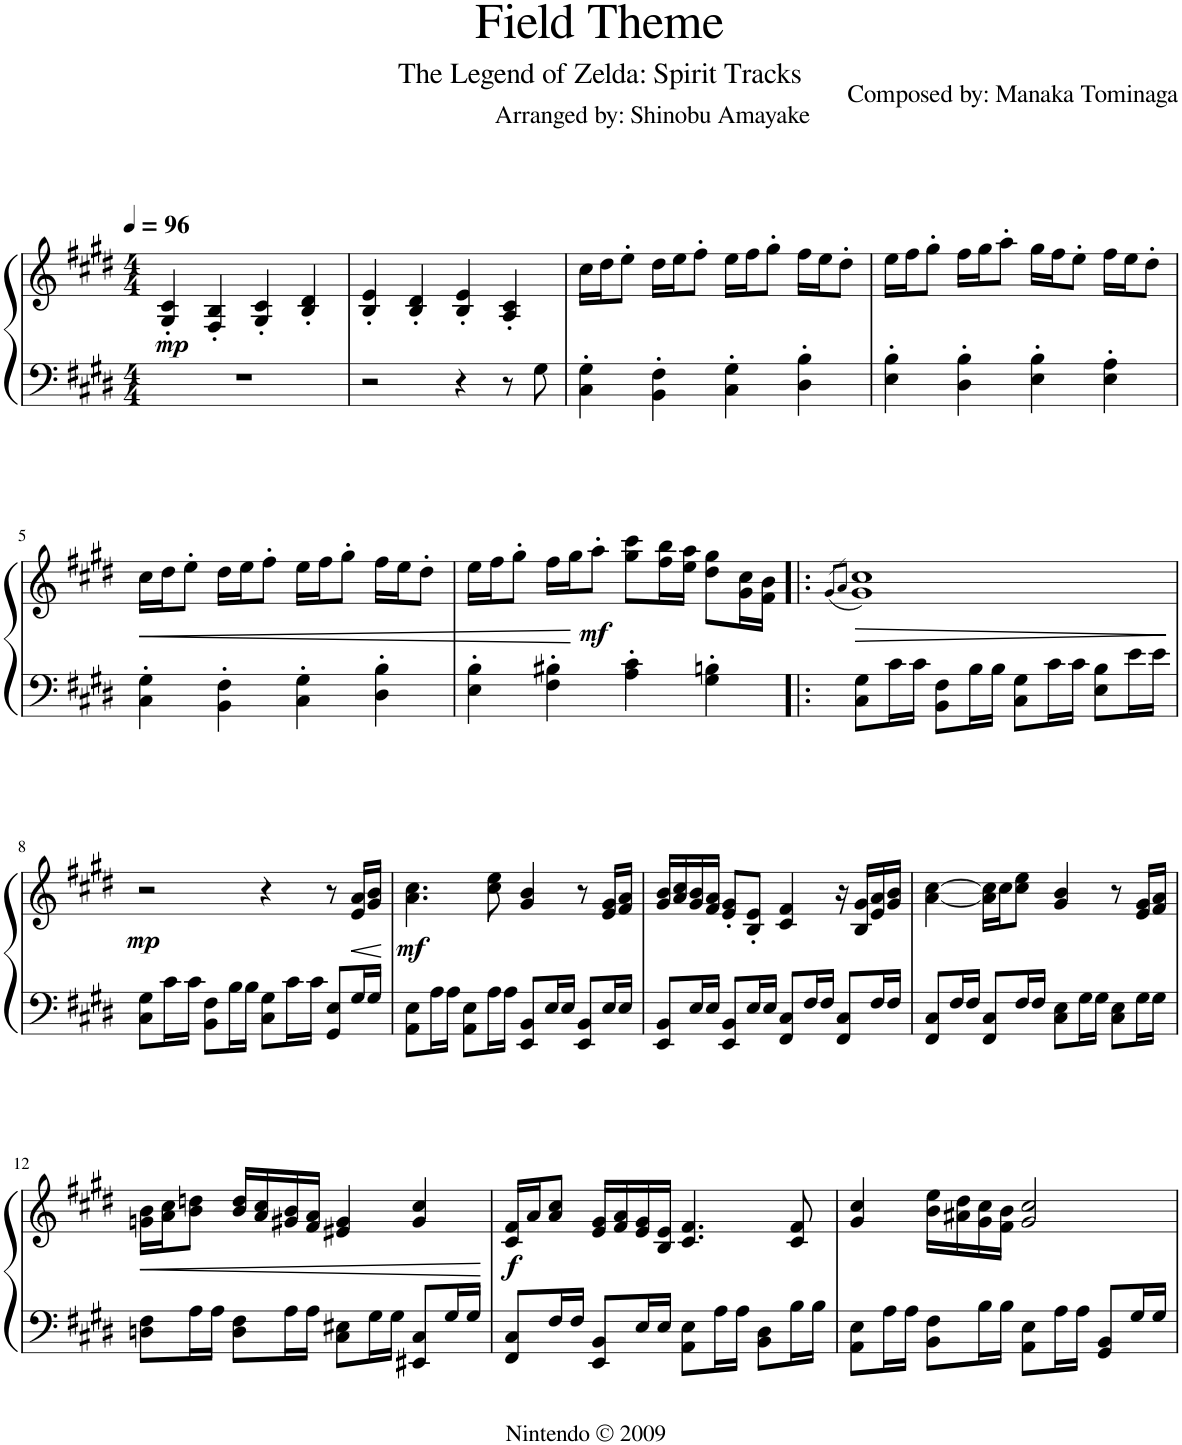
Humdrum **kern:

**kern	**kern	**dynam
*part1	*part1	*part1
*staff2	*staff1	*staff1/2
*I"Piano	*	*
*I'Pno.	*	*
*clefF4	*clefG2	*
*k[f#c#g#d#]	*k[f#c#g#d#]	*
*M4/4	*M4/4	*
*MM96	*MM96	*
=1	=1	=1
!	!	!LO:DY:b
1r	4G#/' 4c#/'	mp
.	4F#/' 4B/'	.
.	4G#/' 4c#/'	.
.	4B/' 4d#/'	.
=2	=2	=2
2r	4B/' 4e/'	.
.	4B/' 4d#/'	.
4r	4B/' 4e/'	.
8r	4A/' 4c#/'	.
8G#\	.	.
=3	=3	=3
4C#\' 4G#\'	16cc#\LL	.
.	16dd#\J	.
.	8ee'\J	.
4BB\' 4F#\'	16dd#\LL	.
.	16ee\J	.
.	8ff#'\J	.
4C#\' 4G#\'	16ee\LL	.
.	16ff#\J	.
.	8gg#'\J	.
4D#\' 4B\'	16ff#\LL	.
.	16ee\J	.
.	8dd#'\J	.
=4	=4	=4
4E\' 4B\'	16ee\LL	.
.	16ff#\J	.
.	8gg#'\J	.
4D#\' 4B\'	16ff#\LL	.
.	16gg#\J	.
.	8aa'\J	.
4E\' 4B\'	16gg#\LL	.
.	16ff#\J	.
.	8ee'\J	.
4E\' 4A\'	16ff#\LL	.
.	16ee\J	.
.	8dd#'\J	.
!!LO:LB:g=z
=5	=5	=5
!	!	!LO:HP:b
4C#\' 4G#\'	16cc#\LL	<
.	16dd#\J	.
.	8ee'\J	.
4BB\' 4F#\'	16dd#\LL	.
.	16ee\J	.
.	8ff#'\J	.
4C#\' 4G#\'	16ee\LL	.
.	16ff#\J	.
.	8gg#'\J	.
4D#\' 4B\'	16ff#\LL	.
.	16ee\J	.
.	8dd#'\J	.
=6	=6	=6
4E\' 4B\'	16ee\LL	.
.	16ff#\J	.
.	8gg#'\J	.
4F#\' 4B#X\'	16ff#\LL	.
.	16gg#\J	.
!	!	!LO:DY:n=1:b
.	8aa'\J	[ mf
4A\' 4c#\'	8gg#\ 8ccc#\L	.
.	16ff#\ 16bb\L	.
.	16ee\ 16aa\JJ	.
4G#\' 4Bn\'	8dd#\ 8gg#\L	.
.	16g#\ 16cc#\L	.
.	16f#\ 16b\JJ	.
=7!|:	=7!|:	=7!|:
.	(8qg#/L	.
.	8qa/J	.
8C#\ 8G#\L	1g# 1cc#)	.
16c#\L	.	.
16c#\JJ	.	.
8BB\ 8F#\L	.	.
16B\L	.	.
16B\JJ	.	.
8C#\ 8G#\L	.	.
16c#\L	.	.
16c#\JJ	.	.
8E\ 8B\L	.	.
16e\L	.	.
16e\JJ	.	.
!!LO:LB:g=z
=8	=8	=8
!	!	!LO:DY:b
8C#\ 8G#\L	2r	mp
16c#\L	.	.
16c#\JJ	.	.
8BB\ 8F#\L	.	.
16B\L	.	.
16B\JJ	.	.
8C#\ 8G#\L	4r	.
16c#\L	.	.
16c#\JJ	.	.
8GG#/ 8E/L	8r	.
!	!	!LO:HP:b
16G#/L	16e/ 16a/LL	<
16G#/JJ	16g#/ 16b/JJ	.
.	.	[
=9	=9	=9
!	!	!LO:DY:b
8AA\ 8E\L	4.a\ 4.cc#\	mf
16A\L	.	.
16A\JJ	.	.
8AA\ 8E\L	.	.
16A\L	8cc#\ 8ee\	.
16A\JJ	.	.
8EE/ 8BB/L	4g#/ 4b/	.
16E/L	.	.
16E/JJ	.	.
8EE/ 8BB/L	8r	.
16E/L	16e/ 16g#/LL	.
16E/JJ	16f#/ 16a/JJ	.
=10	=10	=10
8EE/ 8BB/L	16g#/ 16b/LL	.
.	16a/ 16cc#/	.
16E/L	16g#/ 16b/	.
16E/JJ	16f#/ 16a/JJ	.
8EE/ 8BB/L	8e/' 8g#/'L	.
16E/L	8B/' 8e/'J	.
16E/JJ	.	.
8FF#/ 8C#/L	4c#/ 4f#/	.
16F#/L	.	.
16F#/JJ	.	.
8FF#/ 8C#/L	16r	.
.	16B/ 16g#/LL	.
16F#/L	16e/ 16a/	.
16F#/JJ	16g#/ 16b/JJ	.
=11	=11	=11
8FF#/ 8C#/L	[4a\ [4cc#\	.
16F#/L	.	.
16F#/JJ	.	.
8FF#/ 8C#/L	16a\] 16cc#\]LL	.
.	16cc#\J	.
16F#/L	8cc#\ 8ee\J	.
16F#/JJ	.	.
8C#\ 8E\L	4g#/ 4b/	.
16G#\L	.	.
16G#\JJ	.	.
8C#\ 8E\L	8r	.
16G#\L	16e/ 16g#/LL	.
16G#\JJ	16f#/ 16a/JJ	.
!!LO:LB:g=z
=12	=12	=12
!	!	!LO:HP:b
8Dn\ 8F#\L	16gn\ 16b\LL	<
.	16a\ 16cc#\J	.
16A\L	8b\ 8ddn\J	.
16A\JJ	.	.
8D\ 8F#\L	16b/ 16dd/LL	.
.	16a/ 16cc#/	.
16A\L	16g#X/ 16b/	.
16A\JJ	16f#/ 16a/JJ	.
8C#\ 8E#X\L	4e#X/ 4g#/	.
16G#\L	.	.
16G#\JJ	.	.
8EE#X/ 8C#/L	4g#/ 4cc#/	.
16G#/L	.	.
16G#/JJ	.	.
.	.	[
=13	=13	=13
!	!	!LO:DY:b
8FF#/ 8C#/L	16c#/ 16f#/LL	f
.	16a/J	.
16F#/L	8a/ 8cc#/J	.
16F#/JJ	.	.
8EE/ 8BB/L	16e/ 16g#/LL	.
.	16f#/ 16a/	.
16E/L	16e/ 16g#/	.
16E/JJ	16B/ 16e/JJ	.
8AA\ 8E\L	4.c#/ 4.f#/	.
16A\L	.	.
16A\JJ	.	.
8BB\ 8D#\L	.	.
16B\L	8c#/ 8f#/	.
!LO:TX:b:t=Nintendo © 2009	!	!
16B\JJ	.	.
=14	=14	=14
8AA\ 8E\L	4g#/ 4cc#/	.
16A\L	.	.
16A\JJ	.	.
8BB\ 8F#\L	16b\ 16ee\LL	.
.	16a#X\ 16dd#\	.
16B\L	16g#\ 16cc#\	.
16B\JJ	16f#\ 16b\JJ	.
8AA\ 8E\L	2g#/ 2cc#/	.
16A\L	.	.
16A\JJ	.	.
8GG#/ 8BB/L	.	.
16G#/L	.	.
16G#/JJ	.	.
=	=	=
*-	*-	*-
